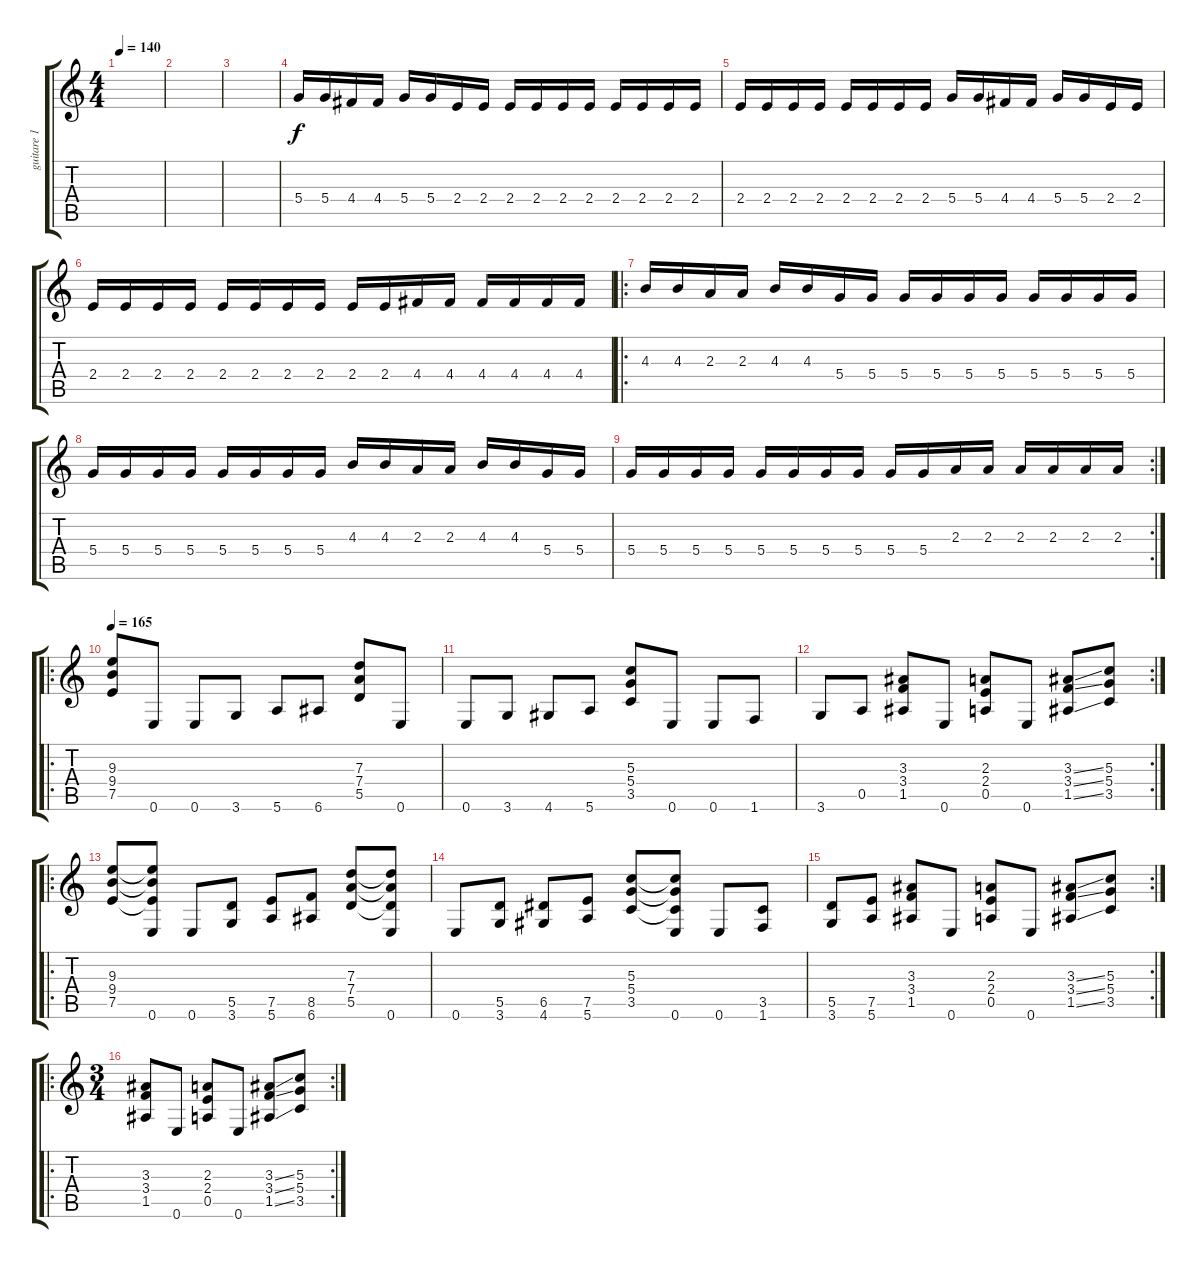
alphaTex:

\track ("guitare 1" "guitare 1") {instrument overdrivenguitar}
\staff {score tabs}
\tuning (E4 B3 G3 D3 A2 E2) {hide}
\ts (4 4)
\tempo 140
\clef g2
\ks c
|
|
|
5.4.16 5.4.16 4.4.16 4.4.16 5.4.16 5.4.16 2.4.16 2.4.16 2.4.16 2.4.16 2.4.16 2.4.16 2.4.16 2.4.16 2.4.16 2.4.16 |
2.4.16 2.4.16 2.4.16 2.4.16 2.4.16 2.4.16 2.4.16 2.4.16 5.4.16 5.4.16 4.4.16 4.4.16 5.4.16 5.4.16 2.4.16 2.4.16 |
2.4.16 2.4.16 2.4.16 2.4.16 2.4.16 2.4.16 2.4.16 2.4.16 2.4.16 2.4.16 4.4.16 4.4.16 4.4.16 4.4.16 4.4.16 4.4.16 |
\ro
4.3.16 4.3.16 2.3.16 2.3.16 4.3.16 4.3.16 5.4.16 5.4.16 5.4.16 5.4.16 5.4.16 5.4.16 5.4.16 5.4.16 5.4.16 5.4.16 |
5.4.16 5.4.16 5.4.16 5.4.16 5.4.16 5.4.16 5.4.16 5.4.16 4.3.16 4.3.16 2.3.16 2.3.16 4.3.16 4.3.16 5.4.16 5.4.16 |
\rc 2
5.4.16 5.4.16 5.4.16 5.4.16 5.4.16 5.4.16 5.4.16 5.4.16 5.4.16 5.4.16 2.3.16 2.3.16 2.3.16 2.3.16 2.3.16 2.3.16 |
\ro
\tempo 165
(9.3 9.4 7.5).8 0.6.8 0.6.8 3.6.8 5.6.8 6.6.8 (7.3 7.4 5.5).8 0.6.8 |
0.6.8 3.6.8 4.6.8 5.6.8 (5.3 5.4 3.5).8 0.6.8 0.6.8 1.6.8 |
\rc 2
3.6.8 0.5.8 (3.3 3.4 1.5).8 0.6.8 (2.3 2.4 0.5).8 0.6.8 (3.3{ss} 3.4{ss} 1.5{ss}).8 (5.3 5.4 3.5).8 |
\ro
(9.3 9.4 7.5).8 (9.3{t} 9.4{t} 7.5{t} 0.6).8 0.6.8 (5.5 3.6).8 (7.5 5.6).8 (8.5 6.6).8 (7.3 7.4 5.5).8 (7.3{t} 7.4{t} 5.5{t} 0.6).8 |
0.6.8 (5.5 3.6).8 (6.5 4.6).8 (7.5 5.6).8 (5.3 5.4 3.5).8 (5.3{t} 5.4{t} 3.5{t} 0.6).8 0.6.8 (3.5 1.6).8 |
\rc 2
(5.5 3.6).8 (7.5 5.6).8 (3.3 3.4 1.5).8 0.6.8 (2.3 2.4 0.5).8 0.6.8 (3.3{ss} 3.4{ss} 1.5{ss}).8 (5.3 5.4 3.5).8 |
\ro
\rc 2
\ts (3 4)
(3.3 3.4 1.5).8 0.6.8 (2.3 2.4 0.5).8 0.6.8 (3.3{ss} 3.4{ss} 1.5{ss}).8 (5.3 5.4 3.5).8
